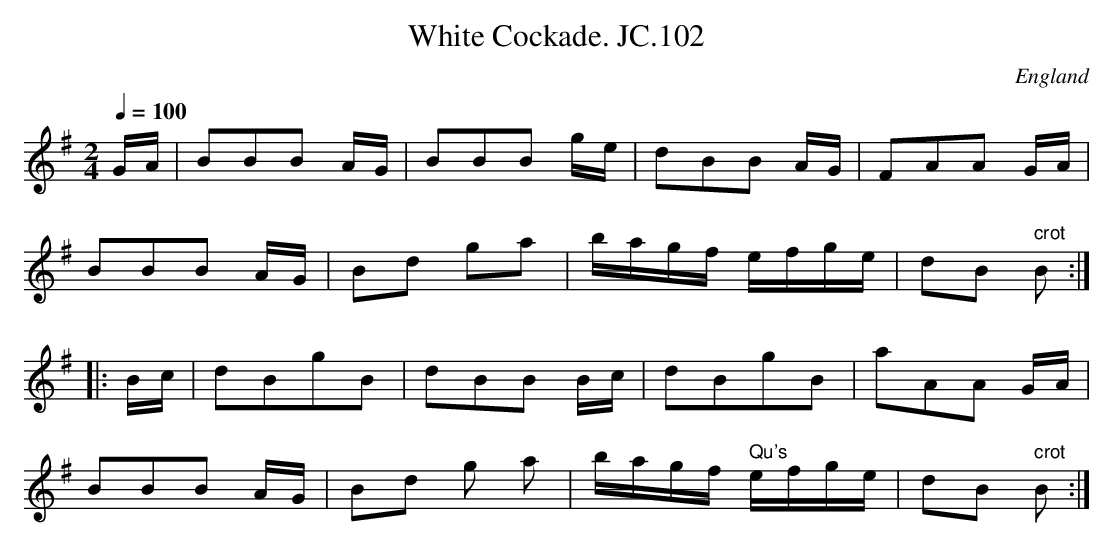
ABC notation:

X:1
T:White Cockade. JC.102
O:England
M:2/4
L:1/8
Q:1/4=100
K:G major
G/A/|\
BBB A/G/|BBB g/e/|dBB A/G/|FAA G/A/|!
BBB A/G/|Bd ga|b/a/g/f/ e/f/g/e/|dB " crot"B:|!
|:B/c/|dBgB|dBB B/c/|dBgB|aAA G/A/|!
BBB A/G/|Bd g a|b/a/g/f/ " Qu's"e/f/g/e/|dB " crot"B:|
